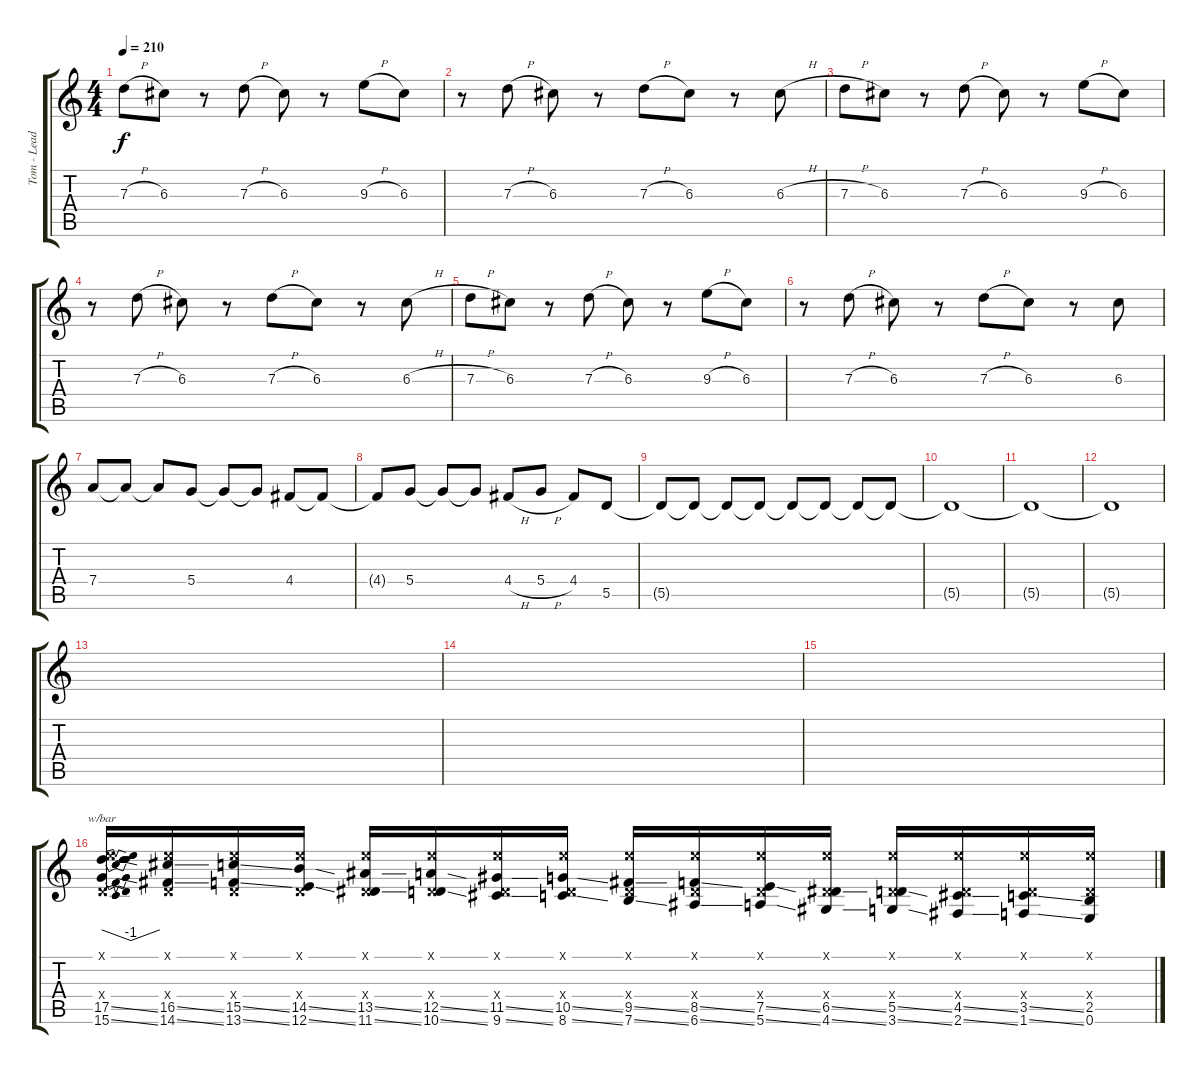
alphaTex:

\track ("Tom - Lead Guitar Left" "Tom - Lead") {instrument distortionguitar}
\staff {score tabs}
\tuning (E4 B3 G3 D3 A2 E2) {hide}
\ts (4 4)
\tempo 210
\clef g2
\ks c
7.3{h}.8{dy f} 6.3.8 r.8 7.3{h}.8 6.3.8 r.8 9.3{h}.8 6.3.8 |
r.8 7.3{h}.8 6.3.8 r.8 7.3{h}.8 6.3.8 r.8 6.3{h}.8 |
7.3{h}.8 6.3.8 r.8 7.3{h}.8 6.3.8 r.8 9.3{h}.8 6.3.8 |
r.8 7.3{h}.8 6.3.8 r.8 7.3{h}.8 6.3.8 r.8 6.3{h}.8 |
7.3{h}.8 6.3.8 r.8 7.3{h}.8 6.3.8 r.8 9.3{h}.8 6.3.8 |
r.8 7.3{h}.8 6.3.8 r.8 7.3{h}.8 6.3.8 r.8 6.3.8 |
7.4.8 7.4{t}.8 7.4{t}.8 5.4.8 5.4{t}.8 5.4{t}.8 4.4.8 4.4{t}.8 |
4.4{t}.8 5.4.8 5.4{t}.8 5.4{t}.8 4.4{h}.8 5.4{h}.8 4.4.8 5.5.8 |
5.5{t}.8 5.5{t}.8 5.5{t}.8 5.5{t}.8 5.5{t}.8 5.5{t}.8 5.5{t}.8 5.5{t}.8 |
5.5{t}.1 |
5.5{t}.1 |
5.5{t}.1 |
|
|
|
(0.1{x} 0.4{x} 17.5{ss} 15.6{ss}).16{tbe (dip default 0 0 30 -4 60 0) volume 13} (0.1{x} 0.4{x} 16.5{ss} 14.6{ss}).16 (0.1{x} 0.4{x} 15.5{ss} 13.6{ss}).16 (0.1{x} 0.4{x} 14.5{ss} 12.6{ss}).16 (0.1{x} 0.4{x} 13.5{ss} 11.6{ss}).16 (0.1{x} 0.4{x} 12.5{ss} 10.6{ss}).16 (0.1{x} 0.4{x} 11.5{ss} 9.6{ss}).16 (0.1{x} 0.4{x} 10.5{ss} 8.6{ss}).16 (0.1{x} 0.4{x} 9.5{ss} 7.6{ss}).16 (0.1{x} 0.4{x} 8.5{ss} 6.6{ss}).16 (0.1{x} 0.4{x} 7.5{ss} 5.6{ss}).16 (0.1{x} 0.4{x} 6.5{ss} 4.6{ss}).16 (0.1{x} 0.4{x} 5.5{ss} 3.6{ss}).16 (0.1{x} 0.4{x} 4.5{ss} 2.6{ss}).16 (0.1{x} 0.4{x} 3.5{ss} 1.6{ss}).16 (0.1{x} 0.4{x} 2.5{ss} 0.6).16
